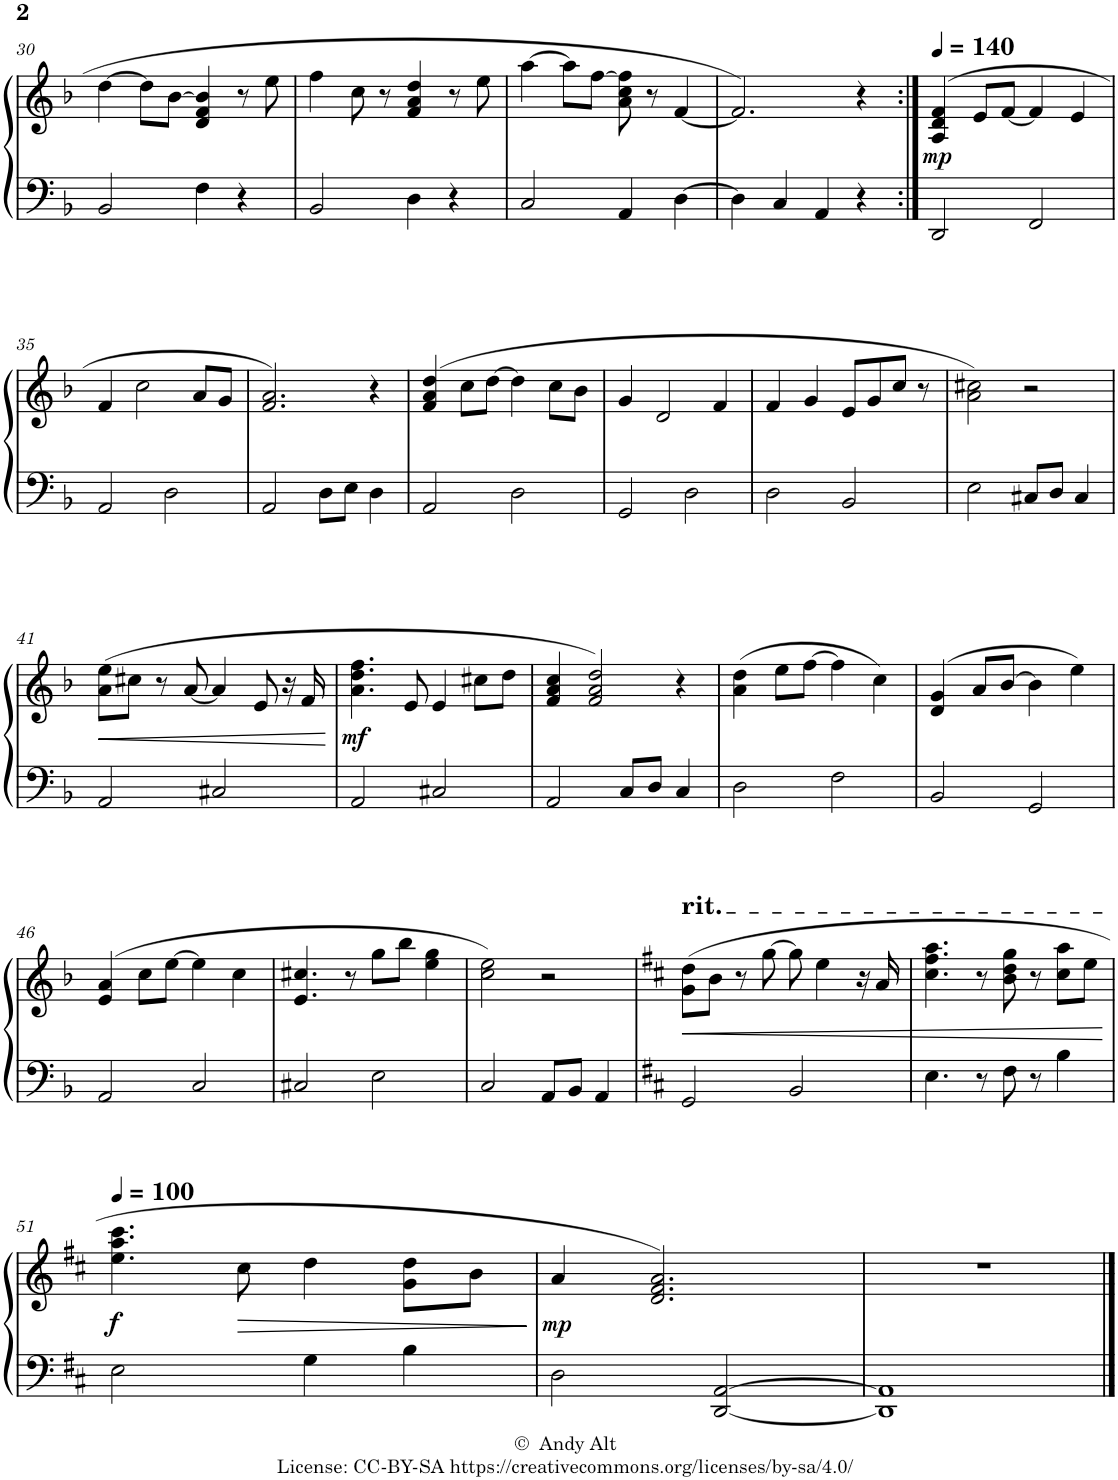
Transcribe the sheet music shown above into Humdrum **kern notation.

**kern	**kern	**dynam
*part1	*part1	*part1
*staff2	*staff1	*staff1/2
*I"Piano	*	*
*I'Pno.	*	*
!!LO:PB:g=z
*clefF4	*clefG2	*
*k[b-]	*k[b-]	*
*M4/4	*M4/4	*
=30	=30	=30
2BB-/	[4dd\	.
.	8dd\L]	.
.	[8b-\J	.
4F\	4d/ 4f/ 4b-/]	.
4r	8r	.
.	8ee\	.
=31	=31	=31
2BB-/	4ff\	.
.	8cc\	.
.	8r	.
4D\	4f/ 4a/ 4dd/	.
4r	8r	.
.	8ee\	.
=32	=32	=32
2C/	[4aa\	.
.	8aa\L]	.
.	[8ff\J	.
4AA/	8a\ 8cc\ 8ff\]	.
.	8r	.
[4D\	[4f/	.
=33	=33	=33
4D\]	2.f/]	.
4C/	.	.
4AA/	.	.
4r	4r	.
=34:|!	=34:|!	=34:|!
*	*MM140	*
!	!	!LO:DY:b
2DD/	(>4A/ 4d/ 4f/	mp
.	8e/L	.
.	[8f/J	.
2FF/	4f/]	.
.	4e/	.
!!LO:LB:g=z
=35	=35	=35
2AA/	4f/	.
.	2cc\	.
2D\	.	.
.	8a/L	.
.	8g/J	.
=36	=36	=36
2AA/	2.f/ 2.a/)	.
8D\L	.	.
8E\J	.	.
4D\	4r	.
=37	=37	=37
2AA/	(4f/ 4a/ 4dd/	.
.	8cc\L	.
.	[8dd\J	.
2D\	4dd\]	.
.	8cc\L	.
.	8b-\J	.
=38	=38	=38
2GG/	4g/	.
.	2d/	.
2D\	.	.
.	4f/	.
=39	=39	=39
2D\	4f/	.
.	4g/	.
2BB-/	8e/L	.
.	8g/	.
.	8cc/J	.
.	8r	.
=40	=40	=40
2E\	2a\ 2cc#X\)	.
8C#X/L	2r	.
8D/J	.	.
4C#/	.	.
!!LO:LB:g=z
=41	=41	=41
!	!	!LO:HP:b
2AA/	(8a\ 8ee\L	<
.	8cc#X\J	.
.	8r	.
.	[8a/	.
2C#X/	4a/]	.
.	8e/	.
.	16r	.
.	16f/	.
.	.	[
=42	=42	=42
!	!	!LO:DY:b
2AA/	4.a\ 4.dd\ 4.ff\	mf
.	8e/	.
2C#X/	4e/	.
.	8cc#X\L	.
.	8dd\J	.
=43	=43	=43
2AA/	4f/ 4a/ 4cc/	.
.	2f/ 2a/ 2dd/)	.
8C/L	.	.
8D/J	.	.
4C/	4r	.
=44	=44	=44
2D\	(4a\ 4dd\	.
.	8ee\L	.
.	[8ff\J	.
2F\	4ff\]	.
.	4cc\)	.
=45	=45	=45
2BB-/	(4d/ 4g/	.
.	8a/L	.
.	[8b-/J	.
2GG/	4b-\]	.
.	4ee\)	.
!!LO:LB:g=z
=46	=46	=46
2AA/	(4e/ 4a/	.
.	8cc\L	.
.	[8ee\J	.
2C/	4ee\]	.
.	4cc\	.
=47	=47	=47
2C#X/	4.e/ 4.cc#X/	.
.	8r	.
2E\	8gg\L	.
.	8bb-\J	.
.	4ee\ 4gg\	.
=48	=48	=48
2C/	2cc\ 2ee\)	.
8AA/L	2r	.
8BB-/J	.	.
4AA/	.	.
=49	=49	=49
*k[f#c#]	*k[f#c#]	*
!	!LO:TX:a:t=rit.	!
2GG/	(8g\ 8dd\L	.
!	!	!LO:HP:b
.	8b\J	<
.	8r	.
.	[8gg\	.
2BB/	8gg\]	.
.	4ee\	.
.	16r	.
.	16a/	.
=50	=50	=50
4.E\	4.cc#\ 4.ff#\ 4.aa\	.
8r	8r	.
8F#\	8b\ 8dd\ 8gg\	.
8r	8r	.
4B\	8cc#\ 8aa\L	.
.	8ee\J	.
.	.	[
!!LO:LB:g=z
=51	=51	=51
*	*MM100	*
!	!	!LO:DY:b
2E\	4.ee\ 4.aa\ 4.ccc#\	f
!	!	!LO:HP:b
.	8cc#\	>
4G\	4dd\	.
4B\	8g\ 8dd\L	.
.	8b\J	.
.	.	]
=52	=52	=52
!	!	!LO:DY:b
2D\	4a/	mp
.	2.d/ 2.f#/ 2.a/)	.
[2DD/ [2AA/	.	.
=53	=53	=53
1DD] 1AA]	1r	.
==	==	==
*-	*-	*-
